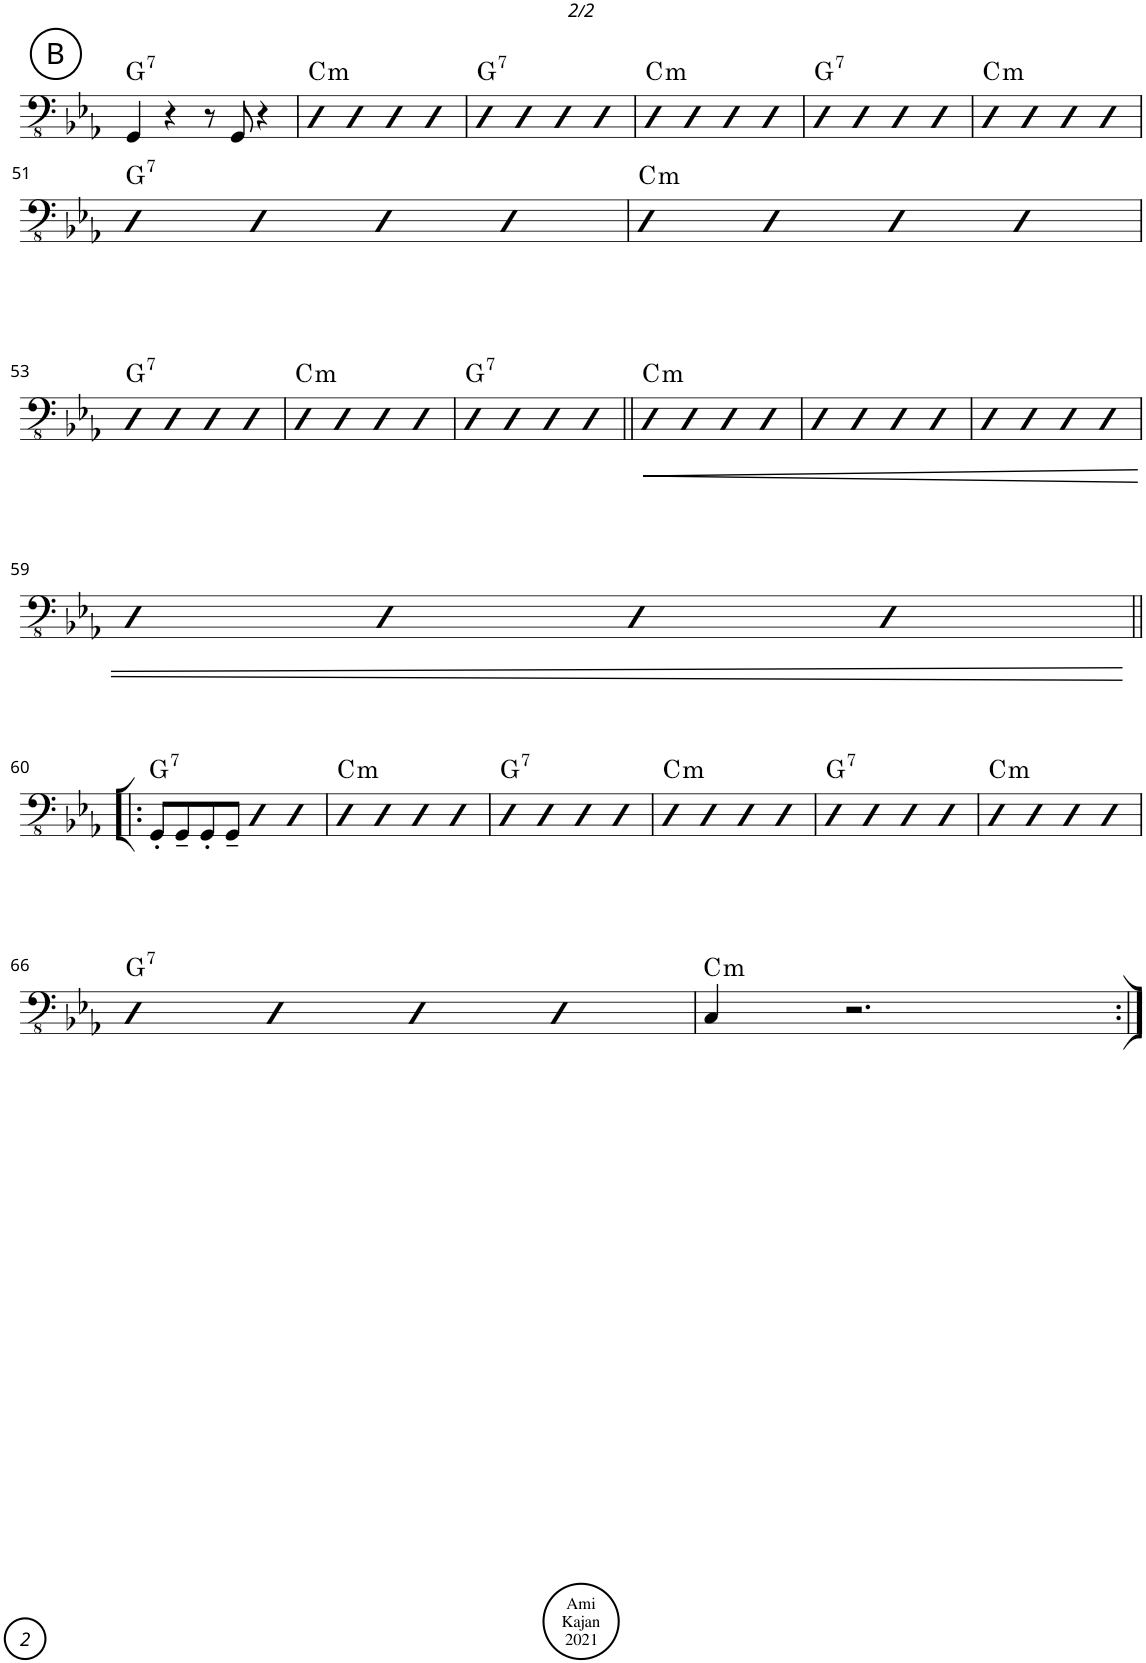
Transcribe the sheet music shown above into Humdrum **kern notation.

**kern	**dynam	**harte
*part1	*part1	*part1
*staff1	*staff1	*
*I"Acoustic Bass	*	*
*I'Bass	*	*
!!LO:PB:g=z
*clefFv4	*	*
*k[b-e-a-]	*	*
*M4/4	*	*
*met(c)	*	*
!!LO:REH:place=s1:a:cj:enc=circle:fs=14:t=B
=45	=45	=45
!	!	!LO:H:kt=7
4GGG/	.	G:7
4r	.	.
8r	.	.
8GGG/	.	.
4r	.	.
=46	=46	=46
!	!	!LO:H:kt=m
4DD	.	C:min
4DD	.	.
4DD	.	.
4DD	.	.
=47	=47	=47
!	!	!LO:H:kt=7
4DD	.	G:7
4DD	.	.
4DD	.	.
4DD	.	.
=48	=48	=48
!	!	!LO:H:kt=m
4DD	.	C:min
4DD	.	.
4DD	.	.
4DD	.	.
=49	=49	=49
!	!	!LO:H:kt=7
4DD	.	G:7
4DD	.	.
4DD	.	.
4DD	.	.
=50	=50	=50
!	!	!LO:H:kt=m
4DD	.	C:min
4DD	.	.
4DD	.	.
4DD	.	.
!!LO:LB:g=z
=51	=51	=51
!	!	!LO:H:kt=7
4DD	.	G:7
4DD	.	.
4DD	.	.
4DD	.	.
=52	=52	=52
!	!	!LO:H:kt=m
4DD	.	C:min
4DD	.	.
4DD	.	.
4DD	.	.
!!LO:LB:g=z
=53	=53	=53
!	!	!LO:H:kt=7
4DD	.	G:7
4DD	.	.
4DD	.	.
4DD	.	.
=54	=54	=54
!	!	!LO:H:kt=m
4DD	.	C:min
4DD	.	.
4DD	.	.
4DD	.	.
=55	=55	=55
!	!	!LO:H:kt=7
4DD	.	G:7
4DD	.	.
4DD	.	.
4DD	.	.
=56||	=56||	=56||
!	!LO:HP:b	!LO:H:kt=m
4DD	<	C:min
4DD	.	.
4DD	.	.
4DD	.	.
=57	=57	=57
4DD	.	.
4DD	.	.
4DD	.	.
4DD	.	.
=58	=58	=58
4DD	.	.
4DD	.	.
4DD	.	.
4DD	.	.
!!LO:LB:g=z
=59	=59	=59
4DD	.	.
4DD	.	.
4DD	.	.
4DD	.	.
.	[	.
!!LO:LB:g=z
=60!|:	=60!|:	=60!|:
!	!	!LO:H:kt=7
8GGG'/L	.	G:7
8GGG~/	.	.
8GGG'/	.	.
8GGG~/J	.	.
4DD	.	.
4DD	.	.
=61	=61	=61
!	!	!LO:H:kt=m
4DD	.	C:min
4DD	.	.
4DD	.	.
4DD	.	.
=62	=62	=62
!	!	!LO:H:kt=7
4DD	.	G:7
4DD	.	.
4DD	.	.
4DD	.	.
=63	=63	=63
!	!	!LO:H:kt=m
4DD	.	C:min
4DD	.	.
4DD	.	.
4DD	.	.
=64	=64	=64
!	!	!LO:H:kt=7
4DD	.	G:7
4DD	.	.
4DD	.	.
4DD	.	.
=65	=65	=65
!	!	!LO:H:kt=m
4DD	.	C:min
4DD	.	.
4DD	.	.
4DD	.	.
!!LO:LB:g=z
=66	=66	=66
!	!	!LO:H:kt=7
4DD	.	G:7
4DD	.	.
4DD	.	.
4DD	.	.
=67	=67	=67
!	!	!LO:H:kt=m
4CC/	.	C:min
2.r	.	.
=:|!	=:|!	=:|!
*-	*-	*-
